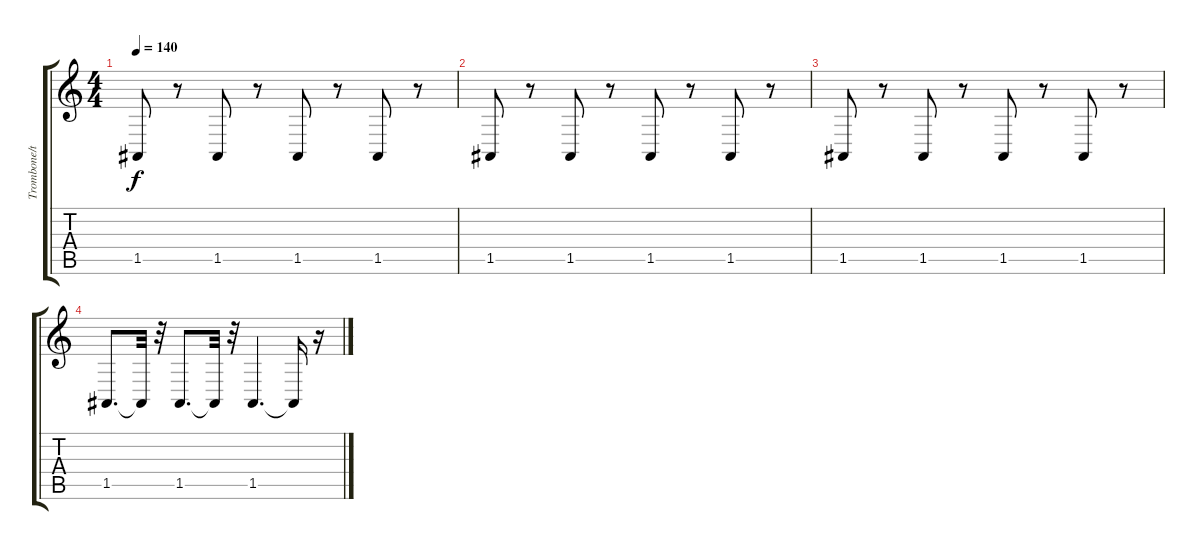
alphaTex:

\track ("Trombone/tuba" "Trombone/t") {instrument trombone}
\staff {score tabs}
\tuning (E4 B3 G3 D3 A2 E2) {hide}
\ts (4 4)
\tempo 140
\clef g2
\ks c
1.5.8{dy f} r.8 1.5.8 r.8 1.5.8 r.8 1.5.8 r.8 |
1.5.8 r.8 1.5.8 r.8 1.5.8 r.8 1.5.8 r.8 |
1.5.8 r.8 1.5.8 r.8 1.5.8 r.8 1.5.8 r.8 |
1.5.8{d} 1.5{t}.32 r.32 1.5.8{d} 1.5{t}.32 r.32 1.5.4{d} 1.5{t}.16 r.16
